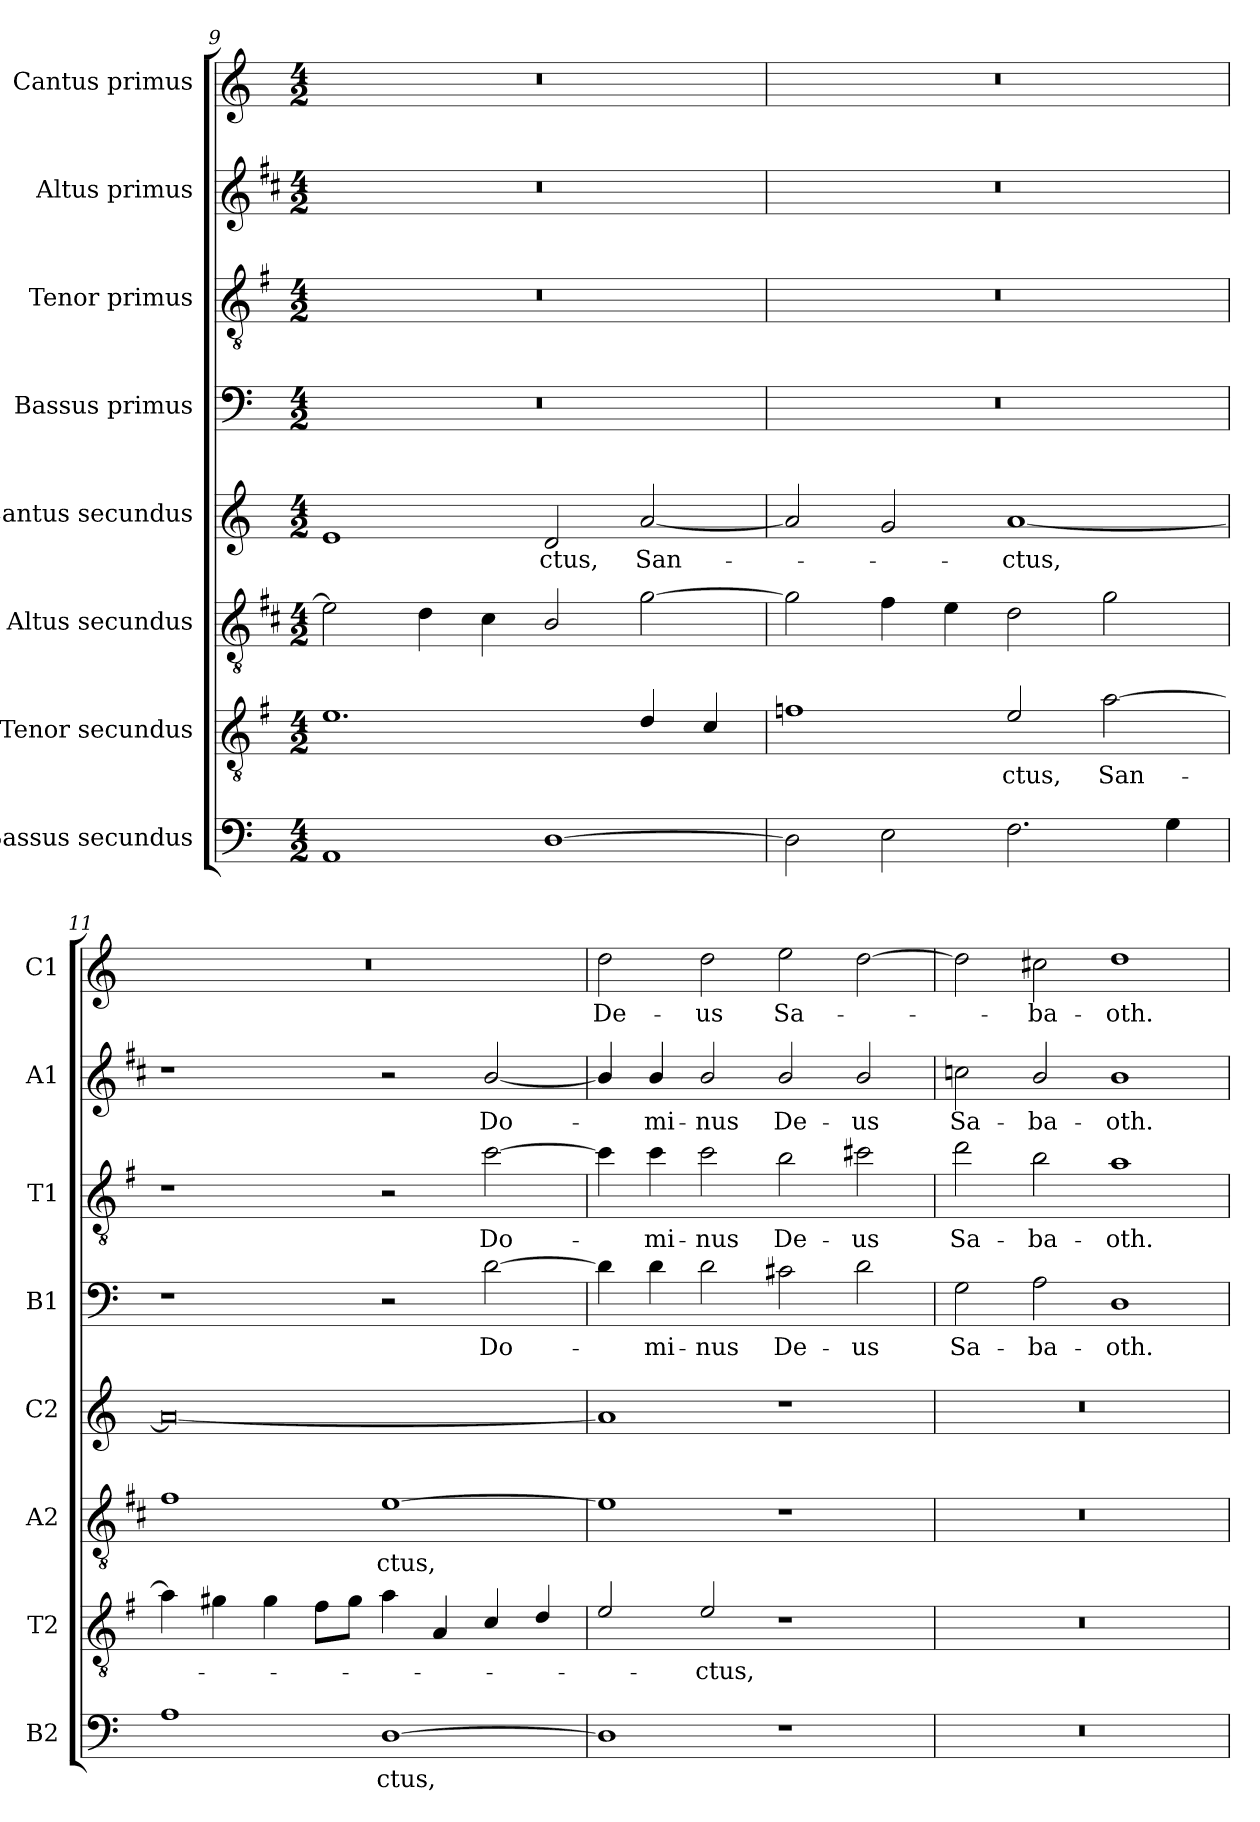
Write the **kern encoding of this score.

**kern	**text	**kern	**text	**kern	**text	**kern	**text	**kern	**text	**kern	**text	**kern	**text	**kern	**text
*part8	*part8	*part7	*part7	*part6	*part6	*part5	*part5	*part4	*part4	*part3	*part3	*part2	*part2	*part1	*part1
*staff8	*staff8	*staff7	*staff7	*staff6	*staff6	*staff5	*staff5	*staff4	*staff4	*staff3	*staff3	*staff2	*staff2	*staff1	*staff1
*I"Bassus secundus	*	*I"Tenor secundus	*	*I"Altus secundus	*	*I"Cantus secundus	*	*I"Bassus primus	*	*I"Tenor primus	*	*I"Altus primus	*	*I"Cantus primus	*
*I'B2	*	*I'T2	*	*I'A2	*	*I'C2	*	*I'B1	*	*I'T1	*	*I'A1	*	*I'C1	*
*clefF4	*	*clefGv2	*	*clefGv2	*	*clefG2	*	*clefF4	*	*clefGv2	*	*clefG2	*	*clefG2	*
*	*	*ITrd4c7	*	*ITrd1c2	*	*	*	*	*	*ITrd4c7	*	*ITrd1c2	*	*	*
*k[]	*	*k[]	*	*k[]	*	*k[]	*	*k[]	*	*k[]	*	*k[]	*	*k[]	*
*C:	*	*C:	*	*C:	*	*C:	*	*C:	*	*C:	*	*C:	*	*C:	*
*M4/2	*	*M4/2	*	*M4/2	*	*M4/2	*	*M4/2	*	*M4/2	*	*M4/2	*	*M4/2	*
=9	=9	=9	=9	=9	=9	=9	=9	=9	=9	=9	=9	=9	=9	=9	=9
1AA	.	1.A	.	2d\]	.	1e	.	0r	.	0r	.	0r	.	0r	.
.	.	.	.	4c\	.	.	.	.	.	.	.	.	.	.	.
.	.	.	.	4B\	.	.	.	.	.	.	.	.	.	.	.
!	!	!	!	!	!	!	!LO:LY:b	!	!	!	!	!	!	!	!
[1D	.	.	.	2A/	.	2d/	-ctus,	.	.	.	.	.	.	.	.
!	!	!	!	!	!	!	!LO:LY:b	!	!	!	!	!	!	!	!
.	.	4G/	.	[2f\	.	[2a/	San-	.	.	.	.	.	.	.	.
.	.	4F/	.	.	.	.	.	.	.	.	.	.	.	.	.
=10	=10	=10	=10	=10	=10	=10	=10	=10	=10	=10	=10	=10	=10	=10	=10
2D\]	.	1B-X	.	2f\]	.	2a/]	.	0r	.	0r	.	0r	.	0r	.
2E\	.	.	.	4e\	.	2g/	.	.	.	.	.	.	.	.	.
.	.	.	.	4d\	.	.	.	.	.	.	.	.	.	.	.
!	!	!	!LO:LY:b	!	!	!	!LO:LY:b	!	!	!	!	!	!	!	!
2.F\	.	2A/	-ctus,	2c\	.	[1a	-ctus,	.	.	.	.	.	.	.	.
!	!	!	!LO:LY:b	!	!	!	!	!	!	!	!	!	!	!	!
.	.	[2d\	San-	2f\	.	.	.	.	.	.	.	.	.	.	.
4G\	.	.	.	.	.	.	.	.	.	.	.	.	.	.	.
!!LO:PB:g=z
=11	=11	=11	=11	=11	=11	=11	=11	=11	=11	=11	=11	=11	=11	=11	=11
1A	.	4d\]	.	1e	.	0a_	.	1r	.	1r	.	1r	.	0r	.
.	.	4c#X\	.	.	.	.	.	.	.	.	.	.	.	.	.
.	.	4c#\	.	.	.	.	.	.	.	.	.	.	.	.	.
.	.	8B\L	.	.	.	.	.	.	.	.	.	.	.	.	.
.	.	8c#\J	.	.	.	.	.	.	.	.	.	.	.	.	.
!	!LO:LY:b	!	!	!	!LO:LY:b	!	!	!	!	!	!	!	!	!	!
[1D	-ctus,	4d\	.	[1d	-ctus,	.	.	2r	.	2r	.	2r	.	.	.
.	.	4D/	.	.	.	.	.	.	.	.	.	.	.	.	.
!	!	!	!	!	!	!	!	!	!LO:LY:b	!	!LO:LY:b	!	!LO:LY:b	!	!
.	.	4F/	.	.	.	.	.	[2d\	Do-	[2f\	Do-	[2a/	Do-	.	.
.	.	4G/	.	.	.	.	.	.	.	.	.	.	.	.	.
=12	=12	=12	=12	=12	=12	=12	=12	=12	=12	=12	=12	=12	=12	=12	=12
!	!	!	!	!	!	!	!	!	!	!	!	!	!	!	!LO:LY:b
1D]	.	2A/	.	1d]	.	1a]	.	4d\]	.	4f\]	.	4a/]	.	2dd\	De-
!	!	!	!	!	!	!	!	!	!LO:LY:b	!	!LO:LY:b	!	!LO:LY:b	!	!
.	.	.	.	.	.	.	.	4d\	-mi-	4f\	-mi-	4a/	-mi-	.	.
!	!	!	!LO:LY:b	!	!	!	!	!	!LO:LY:b	!	!LO:LY:b	!	!LO:LY:b	!	!LO:LY:b
.	.	2A/	-ctus,	.	.	.	.	2d\	-nus	2f\	-nus	2a/	-nus	2dd\	-us
!	!	!	!	!	!	!	!	!	!LO:LY:b	!	!LO:LY:b	!	!LO:LY:b	!	!LO:LY:b
1r	.	1r	.	1r	.	1r	.	2c#X\	De-	2e\	De-	2a/	De-	2ee\	Sa-
!	!	!	!	!	!	!	!	!	!LO:LY:b	!	!LO:LY:b	!	!LO:LY:b	!	!
.	.	.	.	.	.	.	.	2d\	-us	2f#X\	-us	2a/	-us	[2dd\	.
=13	=13	=13	=13	=13	=13	=13	=13	=13	=13	=13	=13	=13	=13	=13	=13
!	!	!	!	!	!	!	!	!	!LO:LY:b	!	!LO:LY:b	!	!LO:LY:b	!	!
0r	.	0r	.	0r	.	0r	.	2G\	Sa-	2g\	Sa-	2b-X\	Sa-	2dd\]	.
!	!	!	!	!	!	!	!	!	!LO:LY:b	!	!LO:LY:b	!	!LO:LY:b	!	!LO:LY:b
.	.	.	.	.	.	.	.	2A\	-ba-	2e\	-ba-	2a/	-ba-	2cc#X\	-ba-
!	!	!	!	!	!	!	!	!	!LO:LY:b	!	!LO:LY:b	!	!LO:LY:b	!	!LO:LY:b
.	.	.	.	.	.	.	.	1D	-oth.	1d	-oth.	1a	-oth.	1dd	-oth.
=	=	=	=	=	=	=	=	=	=	=	=	=	=	=	=
*-	*-	*-	*-	*-	*-	*-	*-	*-	*-	*-	*-	*-	*-	*-	*-
